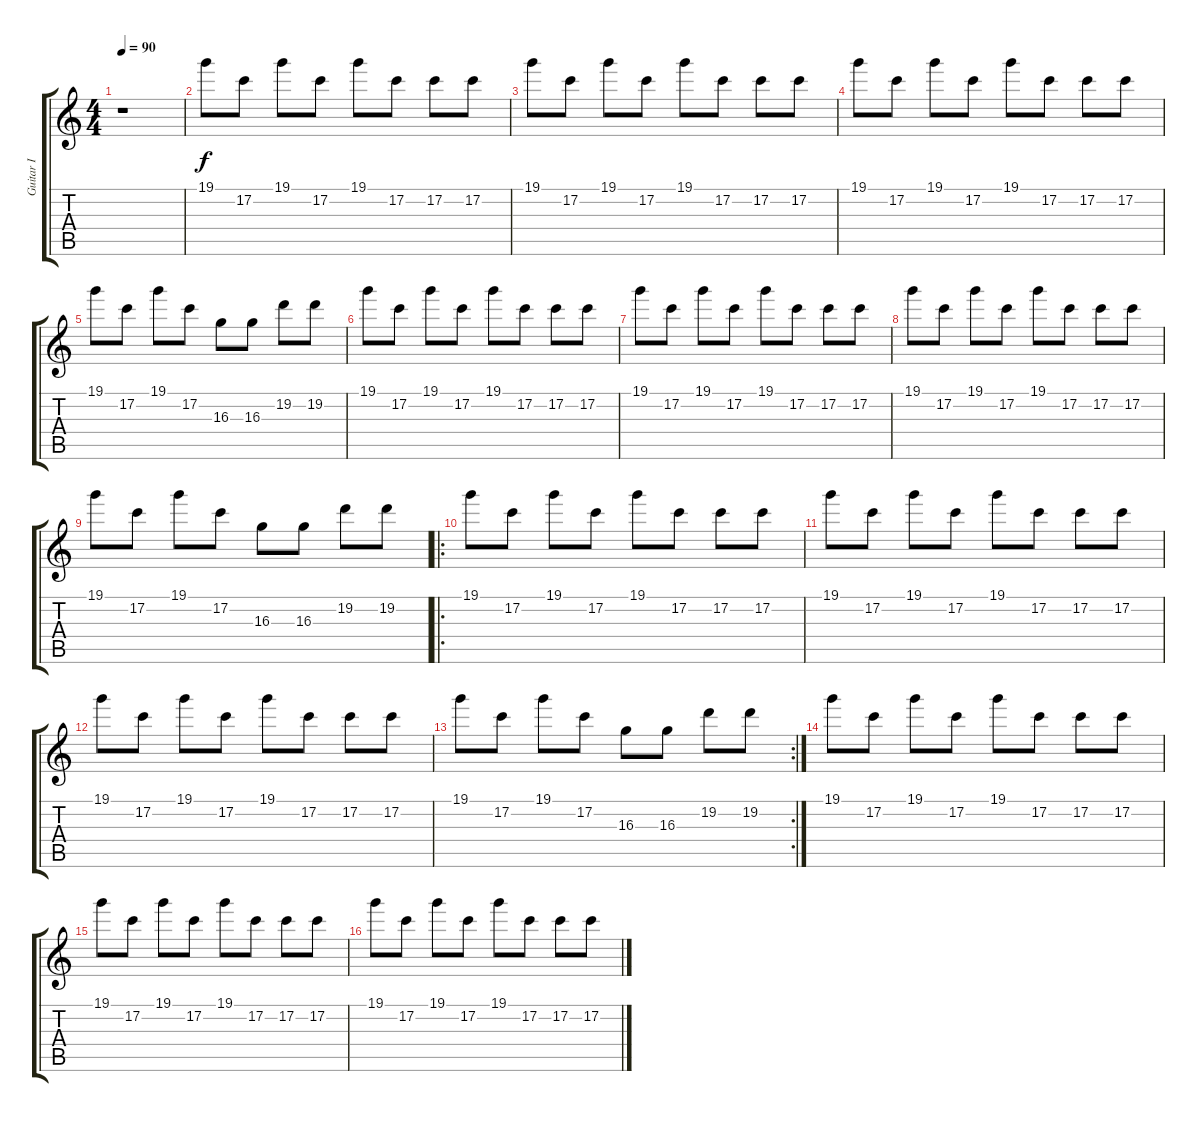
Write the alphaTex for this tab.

\track ("Guitar I" "Guitar I") {instrument distortionguitar}
\staff {score tabs}
\tuning (C4 G3 Eb3 Bb2 F2 C2) {hide}
\ts (4 4)
\tempo 90
\clef g2
\ks c
r.1{dy f volume 0 instrument distortionguitar} |
19.1.8{volume 6} 17.2.8 19.1.8 17.2.8 19.1.8 17.2.8 17.2.8 17.2.8 |
19.1.8{volume 8} 17.2.8 19.1.8 17.2.8 19.1.8 17.2.8 17.2.8 17.2.8 |
19.1.8{volume 10} 17.2.8 19.1.8 17.2.8 19.1.8 17.2.8 17.2.8 17.2.8 |
19.1.8{volume 12} 17.2.8 19.1.8 17.2.8 16.3.8 16.3.8 19.2.8 19.2.8 |
19.1.8 17.2.8 19.1.8 17.2.8 19.1.8 17.2.8 17.2.8 17.2.8 |
19.1.8 17.2.8 19.1.8 17.2.8 19.1.8 17.2.8 17.2.8 17.2.8 |
19.1.8 17.2.8 19.1.8 17.2.8 19.1.8 17.2.8 17.2.8 17.2.8 |
19.1.8 17.2.8 19.1.8 17.2.8 16.3.8 16.3.8 19.2.8 19.2.8 |
\ro
19.1.8 17.2.8 19.1.8 17.2.8 19.1.8 17.2.8 17.2.8 17.2.8 |
19.1.8 17.2.8 19.1.8 17.2.8 19.1.8 17.2.8 17.2.8 17.2.8 |
19.1.8 17.2.8 19.1.8 17.2.8 19.1.8 17.2.8 17.2.8 17.2.8 |
\rc 2
19.1.8 17.2.8 19.1.8 17.2.8 16.3.8 16.3.8 19.2.8 19.2.8 |
19.1.8 17.2.8 19.1.8 17.2.8 19.1.8 17.2.8 17.2.8 17.2.8 |
19.1.8 17.2.8 19.1.8 17.2.8 19.1.8 17.2.8 17.2.8 17.2.8 |
19.1.8 17.2.8 19.1.8 17.2.8 19.1.8 17.2.8 17.2.8 17.2.8
